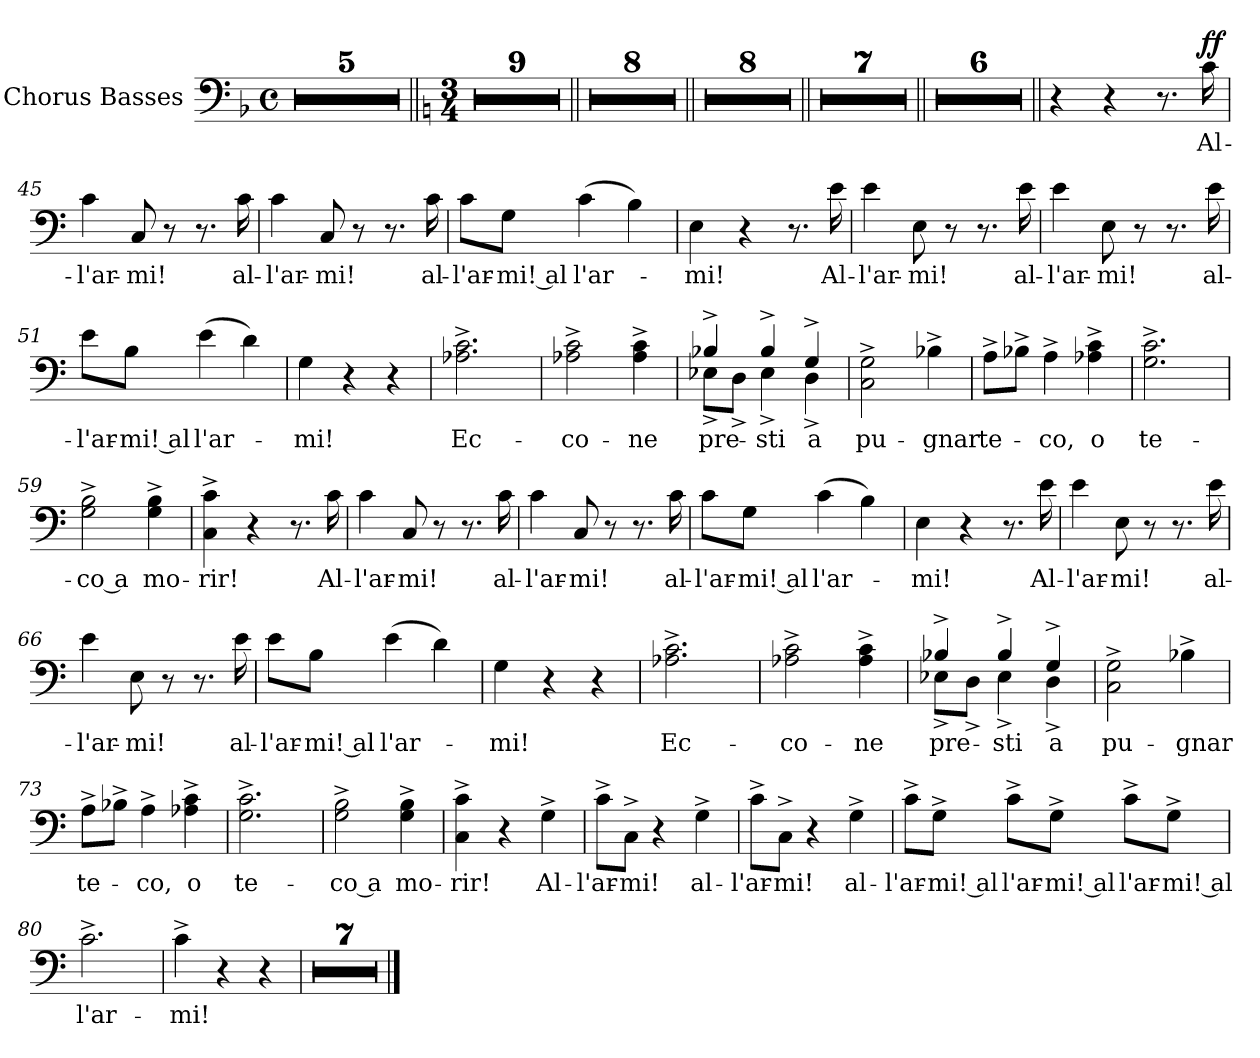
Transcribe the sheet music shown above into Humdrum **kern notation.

**kern	**text	**dynam
*part1	*part1	*part1
*staff1	*staff1	*staff1
*I"Chorus Basses	*	*
*I'Ch. B.	*	*
*clefF4	*	*
*k[b-]	*	*
*M4/4	*	*
*met(c)	*	*
=1	=1	=1
1r	.	.
=2	=2	=2
1r	.	.
=3	=3	=3
1r	.	.
=4	=4	=4
1r	.	.
=5	=5	=5
1r;<	.	.
=6||	=6||	=6||
*k[]	*	*
*M3/4	*	*
2.r	.	.
=7	=7	=7
2.r	.	.
=8	=8	=8
2.r	.	.
=9	=9	=9
2.r	.	.
=10	=10	=10
2.r	.	.
!!LO:PB:g=z
=11	=11	=11
2.r	.	.
=12	=12	=12
2.r	.	.
=13	=13	=13
2.r	.	.
=14	=14	=14
2.r	.	.
=15||	=15||	=15||
2.r	.	.
=16	=16	=16
2.r	.	.
=17	=17	=17
2.r	.	.
=18	=18	=18
2.r	.	.
=19	=19	=19
2.r	.	.
=20	=20	=20
2.r	.	.
=21	=21	=21
2.r	.	.
=22	=22	=22
2.r	.	.
!!LO:PB:g=z
=23||	=23||	=23||
2.r	.	.
=24	=24	=24
2.r	.	.
=25	=25	=25
2.r	.	.
=26	=26	=26
2.r	.	.
=27	=27	=27
2.r	.	.
=28	=28	=28
2.r	.	.
=29	=29	=29
2.r	.	.
=30	=30	=30
2.r	.	.
=31||	=31||	=31||
2.r	.	.
=32	=32	=32
2.r	.	.
=33	=33	=33
2.r	.	.
=34	=34	=34
2.r	.	.
!!LO:PB:g=z
=35	=35	=35
2.r;<	.	.
=36	=36	=36
2.r	.	.
=37	=37	=37
2.r	.	.
=38||	=38||	=38||
2.r	.	.
=39	=39	=39
2.r	.	.
=40	=40	=40
2.r	.	.
=41	=41	=41
2.r	.	.
=42	=42	=42
2.r	.	.
=43	=43	=43
2.r;<	.	.
!!LO:PB:g=z
=44||	=44||	=44||
4r	.	.
4r	.	.
8.r	.	.
!	!LO:LY:b	!LO:DY:a
16c\	Al-	ff
=45	=45	=45
!	!LO:LY:b	!
4c\	-l'ar-	.
!	!LO:LY:b	!
8C/	-mi!	.
8r	.	.
8.r	.	.
!	!LO:LY:b	!
16c\	al-	.
=46	=46	=46
!	!LO:LY:b	!
4c\	-l'ar-	.
!	!LO:LY:b	!
8C/	-mi!	.
8r	.	.
8.r	.	.
!	!LO:LY:b	!
16c\	al-	.
=47	=47	=47
!	!LO:LY:b	!
8c\L	-l'ar-	.
!	!LO:LY:b	!
8G\J	mi! al	.
!	!LO:LY:b	!
(>4c\	-l'ar-	.
4B\)	.	.
=48	=48	=48
!	!LO:LY:b	!
4E\	-mi!	.
4r	.	.
8.r	.	.
!	!LO:LY:b	!
16e\	Al-	.
=49	=49	=49
!	!LO:LY:b	!
4e\	-l'ar-	.
!	!LO:LY:b	!
8E\	-mi!	.
8r	.	.
8.r	.	.
!	!LO:LY:b	!
16e\	al-	.
=50	=50	=50
!	!LO:LY:b	!
4e\	-l'ar-	.
!	!LO:LY:b	!
8E\	-mi!	.
8r	.	.
8.r	.	.
!	!LO:LY:b	!
16e\	al-	.
=51	=51	=51
!	!LO:LY:b	!
8e\L	-l'ar-	.
!	!LO:LY:b	!
8B\J	mi! al	.
!	!LO:LY:b	!
(>4e\	-l'ar-	.
4d\)	.	.
=52	=52	=52
!	!LO:LY:b	!
4G\	-mi!	.
4r	.	.
4r	.	.
=53	=53	=53
!	!LO:LY:b	!
2.A-X\^ 2.c\^	Ec-	.
=54	=54	=54
!	!LO:LY:b	!
2A-X\^ 2c\^	-co-	.
!	!LO:LY:b	!
4A-\^ 4c\^	-ne	.
!!LO:PB:g=z
=55	=55	=55
!	!LO:LY:b	!
*^	*	*
4B-X^/	8E-X^\L	pre-	.
.	8D^\J	.	.
!	!	!LO:LY:b	!
4B-^/	4E-^\	-sti	.
!	!	!LO:LY:b	!
4G^/	4D^\	a	.
*v	*v	*	*
=56	=56	=56
*^	*	*
!	!	!LO:LY:b	!
*v	*v	*	*
2C\^ 2G\^	pu-	.
!	!LO:LY:b	!
4B-X^\	-gnar	.
=57	=57	=57
!	!LO:LY:b	!
8A^\L	te-	.
8B-X^\J	.	.
!	!LO:LY:b	!
4A^\	-co,	.
!	!LO:LY:b	!
4A-X\^ 4c\^	o	.
=58	=58	=58
!	!LO:LY:b	!
2.G\^ 2.c\^	te-	.
=59	=59	=59
!	!LO:LY:b	!
2G\^ 2B\^	co a	.
!	!LO:LY:b	!
4G\^ 4B\^	mo-	.
=60	=60	=60
!	!LO:LY:b	!
4C\^ 4c\^	-rir!	.
4r	.	.
8.r	.	.
!	!LO:LY:b	!
16c\	Al-	.
=61	=61	=61
!	!LO:LY:b	!
4c\	-l'ar-	.
!	!LO:LY:b	!
8C/	-mi!	.
8r	.	.
8.r	.	.
!	!LO:LY:b	!
16c\	al-	.
=62	=62	=62
!	!LO:LY:b	!
4c\	-l'ar-	.
!	!LO:LY:b	!
8C/	-mi!	.
8r	.	.
8.r	.	.
!	!LO:LY:b	!
16c\	al-	.
=63	=63	=63
!	!LO:LY:b	!
8c\L	-l'ar-	.
!	!LO:LY:b	!
8G\J	mi! al	.
!	!LO:LY:b	!
(>4c\	-l'ar-	.
4B\)	.	.
=64	=64	=64
!	!LO:LY:b	!
4E\	-mi!	.
4r	.	.
8.r	.	.
!	!LO:LY:b	!
16e\	Al-	.
=65	=65	=65
!	!LO:LY:b	!
4e\	-l'ar-	.
!	!LO:LY:b	!
8E\	-mi!	.
8r	.	.
8.r	.	.
!	!LO:LY:b	!
16e\	al-	.
!!LO:PB:g=z
=66	=66	=66
!	!LO:LY:b	!
4e\	-l'ar-	.
!	!LO:LY:b	!
8E\	-mi!	.
8r	.	.
8.r	.	.
!	!LO:LY:b	!
16e\	al-	.
=67	=67	=67
!	!LO:LY:b	!
8e\L	-l'ar-	.
!	!LO:LY:b	!
8B\J	mi! al	.
!	!LO:LY:b	!
(>4e\	-l'ar-	.
4d\)	.	.
=68	=68	=68
!	!LO:LY:b	!
4G\	-mi!	.
4r	.	.
4r	.	.
=69	=69	=69
!	!LO:LY:b	!
2.A-X\^ 2.c\^	Ec-	.
=70	=70	=70
!	!LO:LY:b	!
2A-X\^ 2c\^	-co-	.
!	!LO:LY:b	!
4A-\^ 4c\^	-ne	.
=71	=71	=71
!	!LO:LY:b	!
*^	*	*
4B-X^/	8E-X^\L	pre-	.
.	8D^\J	.	.
!	!	!LO:LY:b	!
4B-^/	4E-^\	-sti	.
!	!	!LO:LY:b	!
4G^/	4D^\	a	.
*v	*v	*	*
=72	=72	=72
*^	*	*
!	!	!LO:LY:b	!
*v	*v	*	*
2C\^ 2G\^	pu-	.
!	!LO:LY:b	!
4B-X^\	-gnar	.
=73	=73	=73
!	!LO:LY:b	!
8A^\L	te-	.
8B-X^\J	.	.
!	!LO:LY:b	!
4A^\	-co,	.
!	!LO:LY:b	!
4A-X\^ 4c\^	o	.
=74	=74	=74
!	!LO:LY:b	!
2.G\^ 2.c\^	te-	.
=75	=75	=75
!	!LO:LY:b	!
2G\^ 2B\^	co a	.
!	!LO:LY:b	!
4G\^ 4B\^	mo-	.
=76	=76	=76
!	!LO:LY:b	!
4C\^ 4c\^	-rir!	.
4r	.	.
!	!LO:LY:b	!
4G^\	Al-	.
=77	=77	=77
!	!LO:LY:b	!
8c^\L	-l'ar-	.
!	!LO:LY:b	!
8C^\J	-mi!	.
4r	.	.
!	!LO:LY:b	!
4G^\	al-	.
=78	=78	=78
!	!LO:LY:b	!
8c^\L	-l'ar-	.
!	!LO:LY:b	!
8C^\J	-mi!	.
4r	.	.
!	!LO:LY:b	!
4G^\	al-	.
!!LO:PB:g=z
=79	=79	=79
!	!LO:LY:b	!
8c^\L	-l'ar-	.
!	!LO:LY:b	!
8G^\J	mi! al	.
!	!LO:LY:b	!
8c^\L	-l'ar-	.
!	!LO:LY:b	!
8G^\J	mi! al	.
!	!LO:LY:b	!
8c^\L	-l'ar-	.
!	!LO:LY:b	!
8G^\J	mi! al	.
=80	=80	=80
!	!LO:LY:b	!
2.c^\	-l'ar-	.
=81	=81	=81
!	!LO:LY:b	!
4c^\	-mi!	.
4r	.	.
4r	.	.
=82	=82	=82
2.r	.	.
=83	=83	=83
2.r	.	.
=84	=84	=84
2.r	.	.
=85	=85	=85
2.r	.	.
=86	=86	=86
2.r	.	.
=87	=87	=87
2.r	.	.
=88	=88	=88
2.r;<	.	.
==	==	==
*-	*-	*-
